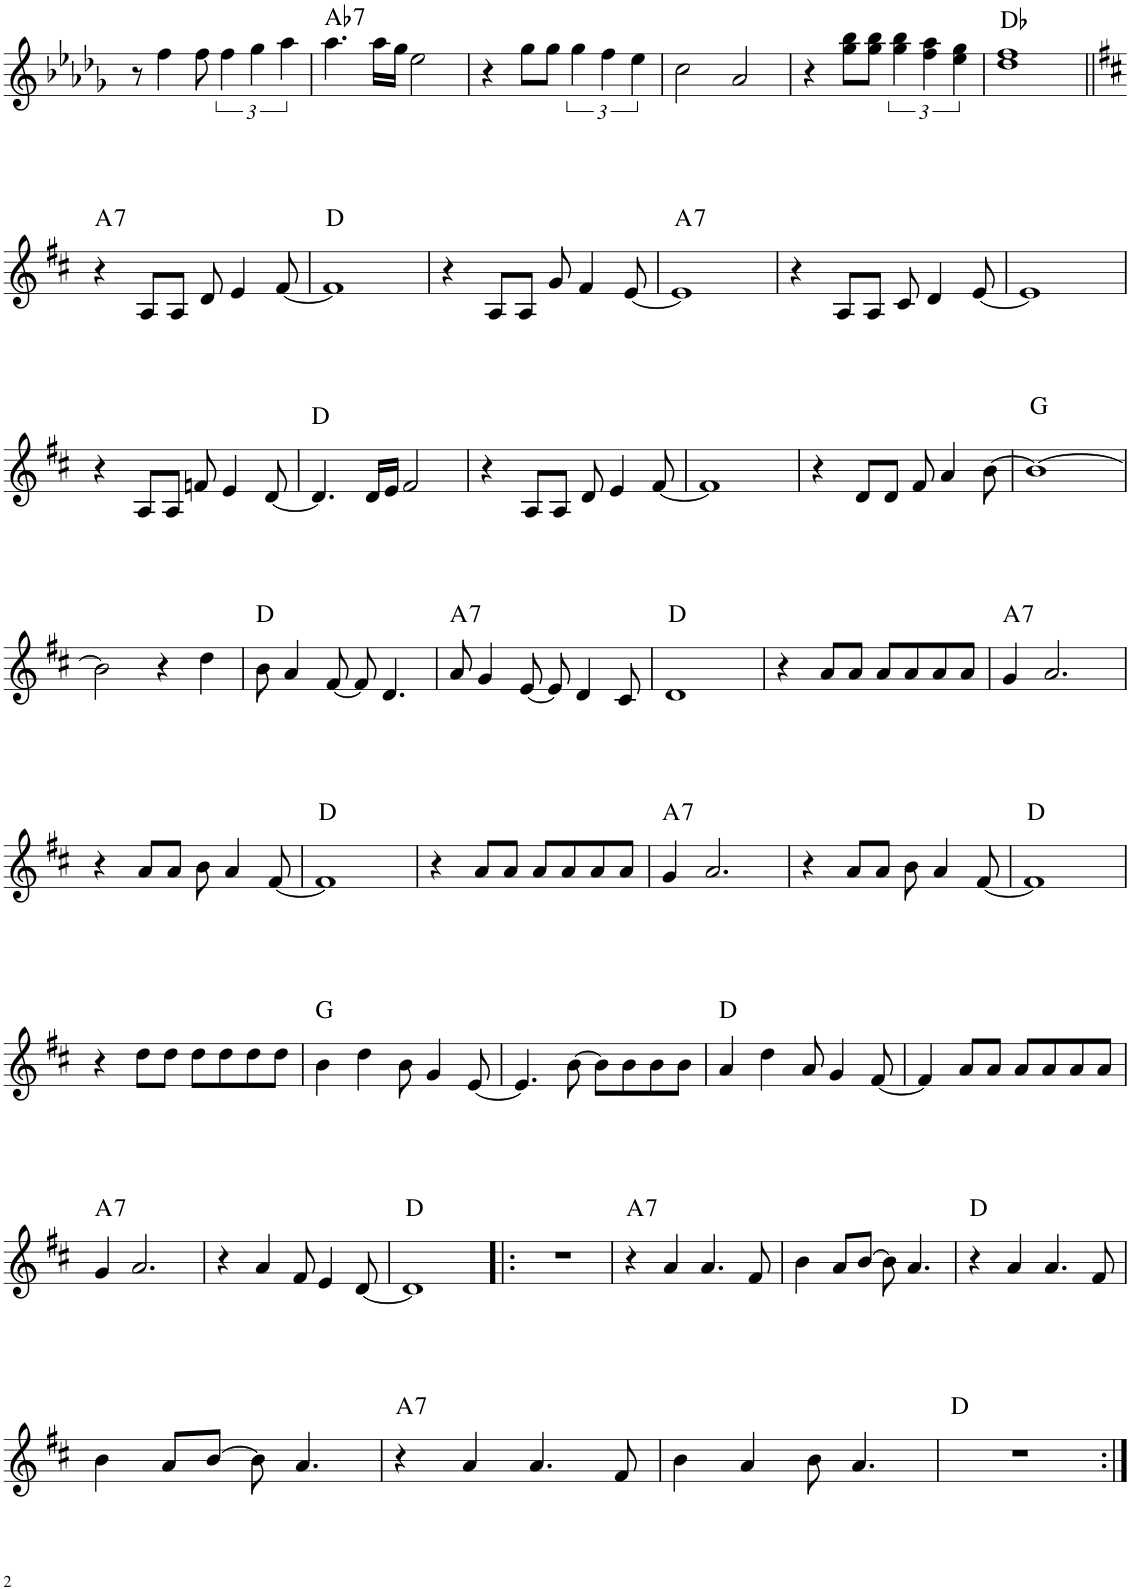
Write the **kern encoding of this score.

**kern	**harte
*part1	*part1
*staff1	*
*I"Piano	*
*I'Pno.	*
!!LO:PB:g=z
*clefG2	*
*k[b-e-a-d-g-]	*
*M4/4	*
=43	=43
8r	.
4ff\	.
8ff\	.
6ff\	.
6gg-\	.
6aa-\	.
=44	=44
!	!LO:H:kt=7
4.aa-\	Ab:7
16aa-\LL	.
16gg-\JJ	.
2ee-\	.
=45	=45
4r	.
8gg-\L	.
8gg-\J	.
6gg-\	.
6ff\	.
6ee-\	.
=46	=46
2cc\	.
2a-/	.
=47	=47
4r	.
8gg-\ 8bb-\L	.
8gg-\ 8bb-\J	.
6gg-\ 6bb-\	.
6ff\ 6aa-\	.
6ee-\ 6gg-\	.
=48	=48
1dd- 1ff	Db:maj
!!LO:LB:g=z
=49||	=49||
*k[f#c#]	*
!	!LO:H:kt=7
4r	A:7
8A/L	.
8A/J	.
8d/	.
4e/	.
[8f#/	.
=50	=50
1f#]	D:maj
=51	=51
4r	.
8A/L	.
8A/J	.
8g/	.
4f#/	.
[8e/	.
=52	=52
!	!LO:H:kt=7
1e]	A:7
=53	=53
4r	.
8A/L	.
8A/J	.
8c#/	.
4d/	.
[8e/	.
=54	=54
1e]	.
!!LO:LB:g=z
=55	=55
4r	.
8A/L	.
8A/J	.
8fn/	.
4e/	.
[8d/	.
=56	=56
4.d/]	D:maj
16d/LL	.
16e/JJ	.
2f#/	.
=57	=57
4r	.
8A/L	.
8A/J	.
8d/	.
4e/	.
[8f#/	.
=58	=58
1f#]	.
=59	=59
4r	.
8d/L	.
8d/J	.
8f#/	.
4a/	.
[8b\	.
=60	=60
1b_	G:maj
!!LO:LB:g=z
=61	=61
2b\]	.
4r	.
4dd\	.
=62	=62
8b\	D:maj
4a/	.
[8f#/	.
8f#/]	.
4.d/	.
=63	=63
!	!LO:H:kt=7
8a/	A:7
4g/	.
[8e/	.
8e/]	.
4d/	.
8c#/	.
=64	=64
1d	D:maj
=65	=65
4r	.
8a/L	.
8a/J	.
8a/L	.
8a/	.
8a/	.
8a/J	.
=66	=66
!	!LO:H:kt=7
4g/	A:7
2.a/	.
!!LO:LB:g=z
=67	=67
4r	.
8a/L	.
8a/J	.
8b\	.
4a/	.
[8f#/	.
=68	=68
1f#]	D:maj
=69	=69
4r	.
8a/L	.
8a/J	.
8a/L	.
8a/	.
8a/	.
8a/J	.
=70	=70
!	!LO:H:kt=7
4g/	A:7
2.a/	.
=71	=71
4r	.
8a/L	.
8a/J	.
8b\	.
4a/	.
[8f#/	.
=72	=72
1f#]	D:maj
!!LO:LB:g=z
=73	=73
4r	.
8dd\L	.
8dd\J	.
8dd\L	.
8dd\	.
8dd\	.
8dd\J	.
=74	=74
4b\	G:maj
4dd\	.
8b\	.
4g/	.
[8e/	.
=75	=75
4.e/]	.
[8b\	.
8b\L]	.
8b\	.
8b\	.
8b\J	.
=76	=76
4a/	D:maj
4dd\	.
8a/	.
4g/	.
[8f#/	.
=77	=77
4f#/]	.
8a/L	.
8a/J	.
8a/L	.
8a/	.
8a/	.
8a/J	.
!!LO:LB:g=z
=78	=78
!	!LO:H:kt=7
4g/	A:7
2.a/	.
=79	=79
4r	.
4a/	.
8f#/	.
4e/	.
[8d/	.
=80	=80
1d]	D:maj
=81!|:	=81!|:
1r	.
=82	=82
!	!LO:H:kt=7
4r	A:7
4a/	.
4.a/	.
8f#/	.
=83	=83
4b\	.
8a/L	.
[8b/J	.
8b\]	.
4.a/	.
=84	=84
4r	D:maj
4a/	.
4.a/	.
8f#/	.
!!LO:LB:g=z
=85	=85
4b\	.
8a/L	.
[8b/J	.
8b\]	.
4.a/	.
=86	=86
!	!LO:H:kt=7
4r	A:7
4a/	.
4.a/	.
8f#/	.
=87	=87
4b\	.
4a/	.
8b\	.
4.a/	.
=88	=88
1r	D:maj
=:|!	=:|!
*-	*-
